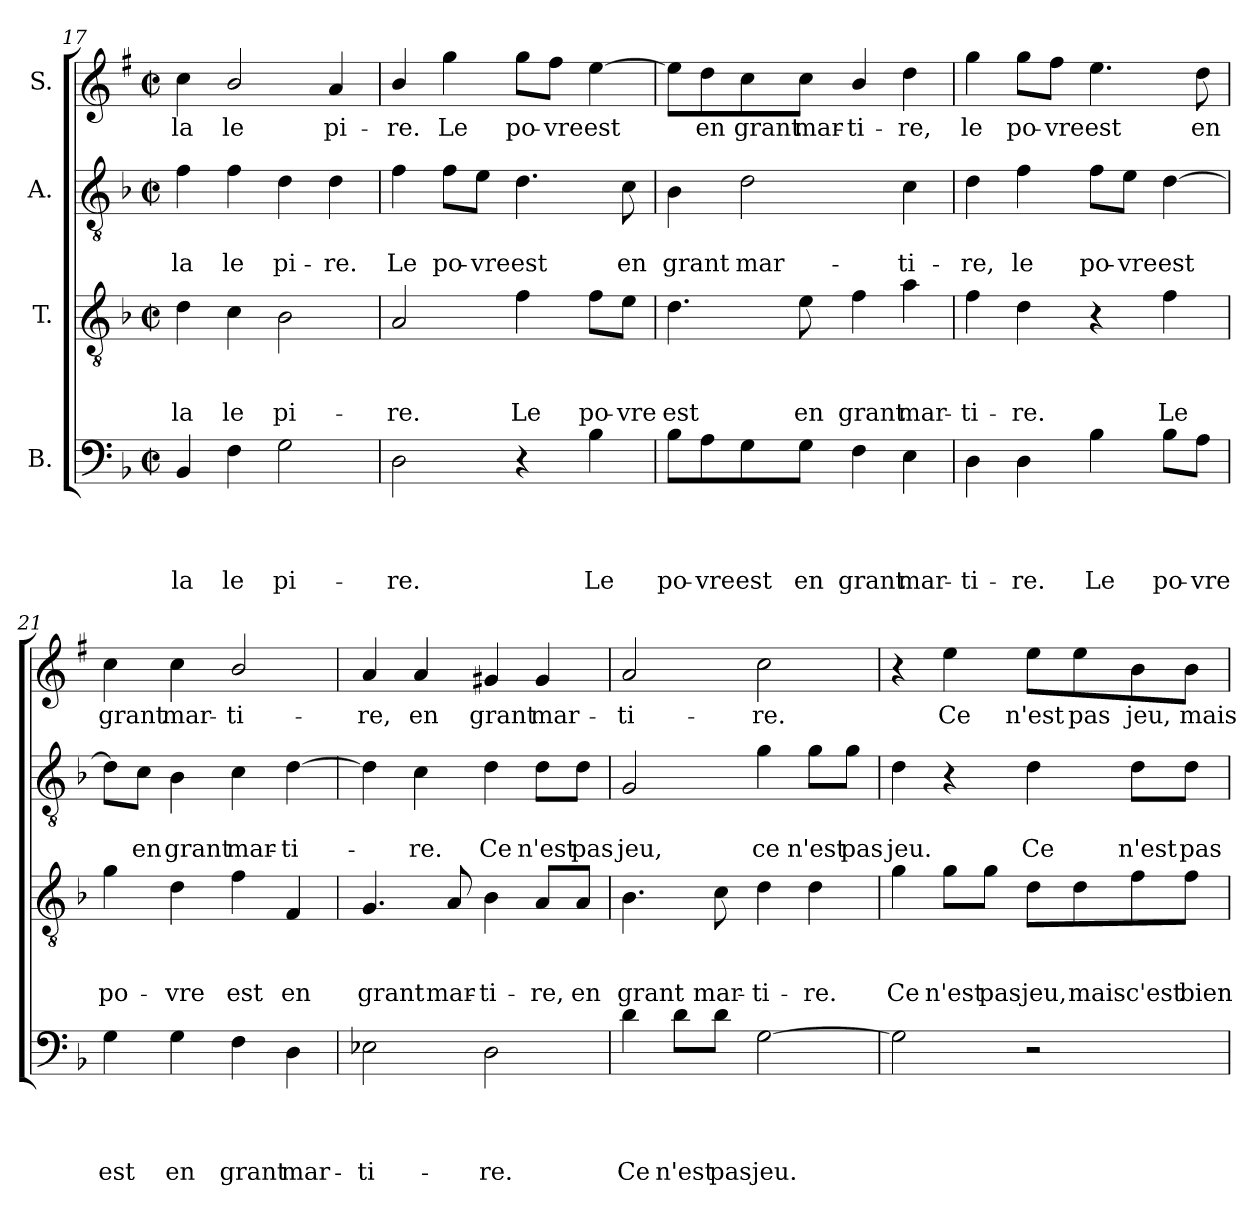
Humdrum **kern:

**kern	**text	**text	**text	**text	**kern	**text	**text	**text	**kern	**text	**text	**kern	**text
*part4	*part4	*part4	*part4	*part4	*part3	*part3	*part3	*part3	*part2	*part2	*part2	*part1	*part1
*staff4	*staff4	*staff4	*staff4	*staff4	*staff3	*staff3	*staff3	*staff3	*staff2	*staff2	*staff2	*staff1	*staff1
*I"B.	*	*	*	*	*I"T.	*	*	*	*I"A.	*	*	*I"S.	*
*clefF4	*	*	*	*	*clefGv2	*	*	*	*clefGv2	*	*	*clefG2	*
*	*	*	*	*	*	*	*	*	*	*	*	*ITrd1c2	*
*k[b-]	*	*	*	*	*k[b-]	*	*	*	*k[b-]	*	*	*k[b-]	*
*F:	*	*	*	*	*F:	*	*	*	*F:	*	*	*F:	*
*M2/2	*	*	*	*	*M2/2	*	*	*	*M2/2	*	*	*M2/2	*
*met(c|)	*	*	*	*	*met(c|)	*	*	*	*met(c|)	*	*	*met(c|)	*
=17	=17	=17	=17	=17	=17	=17	=17	=17	=17	=17	=17	=17	=17
4BB-/	.	.	.	-la	4d\	.	.	-la	4f\	.	-la	4b-\	-la
4F\	.	.	.	le	4c\	.	.	le	4f\	.	le	2a/	le
2G\	.	.	.	pi-	2B-\	.	.	pi-	4d\	.	pi-	.	.
.	.	.	.	.	.	.	.	.	4d\	.	-re.	4g/	pi-
=18	=18	=18	=18	=18	=18	=18	=18	=18	=18	=18	=18	=18	=18
2D\	.	.	.	-re.	2A/	.	.	-re.	4f\	.	Le	4a/	-re.
.	.	.	.	.	.	.	.	.	8f\L	.	po-	4ff\	Le
.	.	.	.	.	.	.	.	.	8e\J	.	-vre	.	.
4r	.	.	.	.	4f\	.	.	Le	4.d\	.	est	8ff\L	po-
.	.	.	.	.	.	.	.	.	.	.	.	8ee\J	-vre
4B-\	.	.	.	Le	8f\L	.	.	po-	.	.	.	[4dd\	est
.	.	.	.	.	8e\J	.	.	-vre	8c\	.	en	.	.
!!LO:LB:g=z
=19	=19	=19	=19	=19	=19	=19	=19	=19	=19	=19	=19	=19	=19
8B-\L	.	.	.	po-	4.d\	.	.	est	4B-\	.	grant	8dd\L]	.
8A\	.	.	.	-vre	.	.	.	.	.	.	.	8cc\	en
8G\	.	.	.	est	.	.	.	.	2d\	.	mar-	8b-\	grant
8G\J	.	.	.	en	8e\	.	.	en	.	.	.	8b-\J	mar-
4F\	.	.	.	grant	4f\	.	.	grant	.	.	.	4a/	-ti-
4E\	.	.	.	mar-	4a\	.	.	mar-	4c\	.	-ti-	4cc\	-re,
=20	=20	=20	=20	=20	=20	=20	=20	=20	=20	=20	=20	=20	=20
4D\	.	.	.	-ti-	4f\	.	.	-ti-	4d\	.	-re,	4ff\	le
4D\	.	.	.	-re.	4d\	.	.	-re.	4f\	.	le	8ff\L	po-
.	.	.	.	.	.	.	.	.	.	.	.	8ee\J	-vre
4B-\	.	.	.	Le	4r	.	.	.	8f\L	.	po-	4.dd\	est
.	.	.	.	.	.	.	.	.	8e\J	.	-vre	.	.
8B-\L	.	.	.	po-	4f\	.	.	Le	[4d\	.	est	.	.
8A\J	.	.	.	-vre	.	.	.	.	.	.	.	8cc\	en
=21	=21	=21	=21	=21	=21	=21	=21	=21	=21	=21	=21	=21	=21
4G\	.	.	.	est	4g\	.	.	po-	8d\L]	.	.	4b-\	grant
.	.	.	.	.	.	.	.	.	8c\J	.	en	.	.
4G\	.	.	.	en	4d\	.	.	-vre	4B-\	.	grant	4b-\	mar-
4F\	.	.	.	grant	4f\	.	.	est	4c\	.	mar-	2a/	-ti-
4D\	.	.	.	mar-	4F/	.	.	en	[4d\	.	-ti-	.	.
!!LO:LB:g=z
=22	=22	=22	=22	=22	=22	=22	=22	=22	=22	=22	=22	=22	=22
2E-X\	.	.	.	-ti-	4.G/	.	.	grant	4d\]	.	.	4g/	-re,
.	.	.	.	.	.	.	.	.	4c\	.	-re.	4g/	en
.	.	.	.	.	8A/	.	.	mar-	.	.	.	.	.
2D\	.	.	.	-re.	4B-\	.	.	-ti-	4d\	.	Ce	4f#X/	grant
.	.	.	.	.	8A/L	.	.	-re,	8d\L	.	n'est	4f#/	mar-
.	.	.	.	.	8A/J	.	.	en	8d\J	.	pas	.	.
=23	=23	=23	=23	=23	=23	=23	=23	=23	=23	=23	=23	=23	=23
4d\	.	.	.	Ce	4.B-\	.	.	grant	2G/	.	jeu,	2g/	-ti-
8d\L	.	.	.	n'est	.	.	.	.	.	.	.	.	.
8d\J	.	.	.	pas	8c\	.	.	mar-	.	.	.	.	.
[2G\	.	.	.	jeu.	4d\	.	.	-ti-	4g\	.	ce	2b-\	-re.
.	.	.	.	.	4d\	.	.	-re.	8g\L	.	n'est	.	.
.	.	.	.	.	.	.	.	.	8g\J	.	pas	.	.
=24	=24	=24	=24	=24	=24	=24	=24	=24	=24	=24	=24	=24	=24
2G\]	.	.	.	.	4g\	.	.	Ce	4d\	.	jeu.	4r	.
.	.	.	.	.	8g\L	.	.	n'est	4r	.	.	4dd\	Ce
.	.	.	.	.	8g\J	.	.	pas	.	.	.	.	.
2r	.	.	.	.	8d\L	.	.	jeu,	4d\	.	Ce	8dd\L	n'est
.	.	.	.	.	8d\	.	.	mais	.	.	.	8dd\	pas
.	.	.	.	.	8f\	.	.	c'est	8d\L	.	n'est	8a\	jeu,
.	.	.	.	.	8f\J	.	.	bien	8d\J	.	pas	8a\J	mais
=	=	=	=	=	=	=	=	=	=	=	=	=	=
*-	*-	*-	*-	*-	*-	*-	*-	*-	*-	*-	*-	*-	*-
